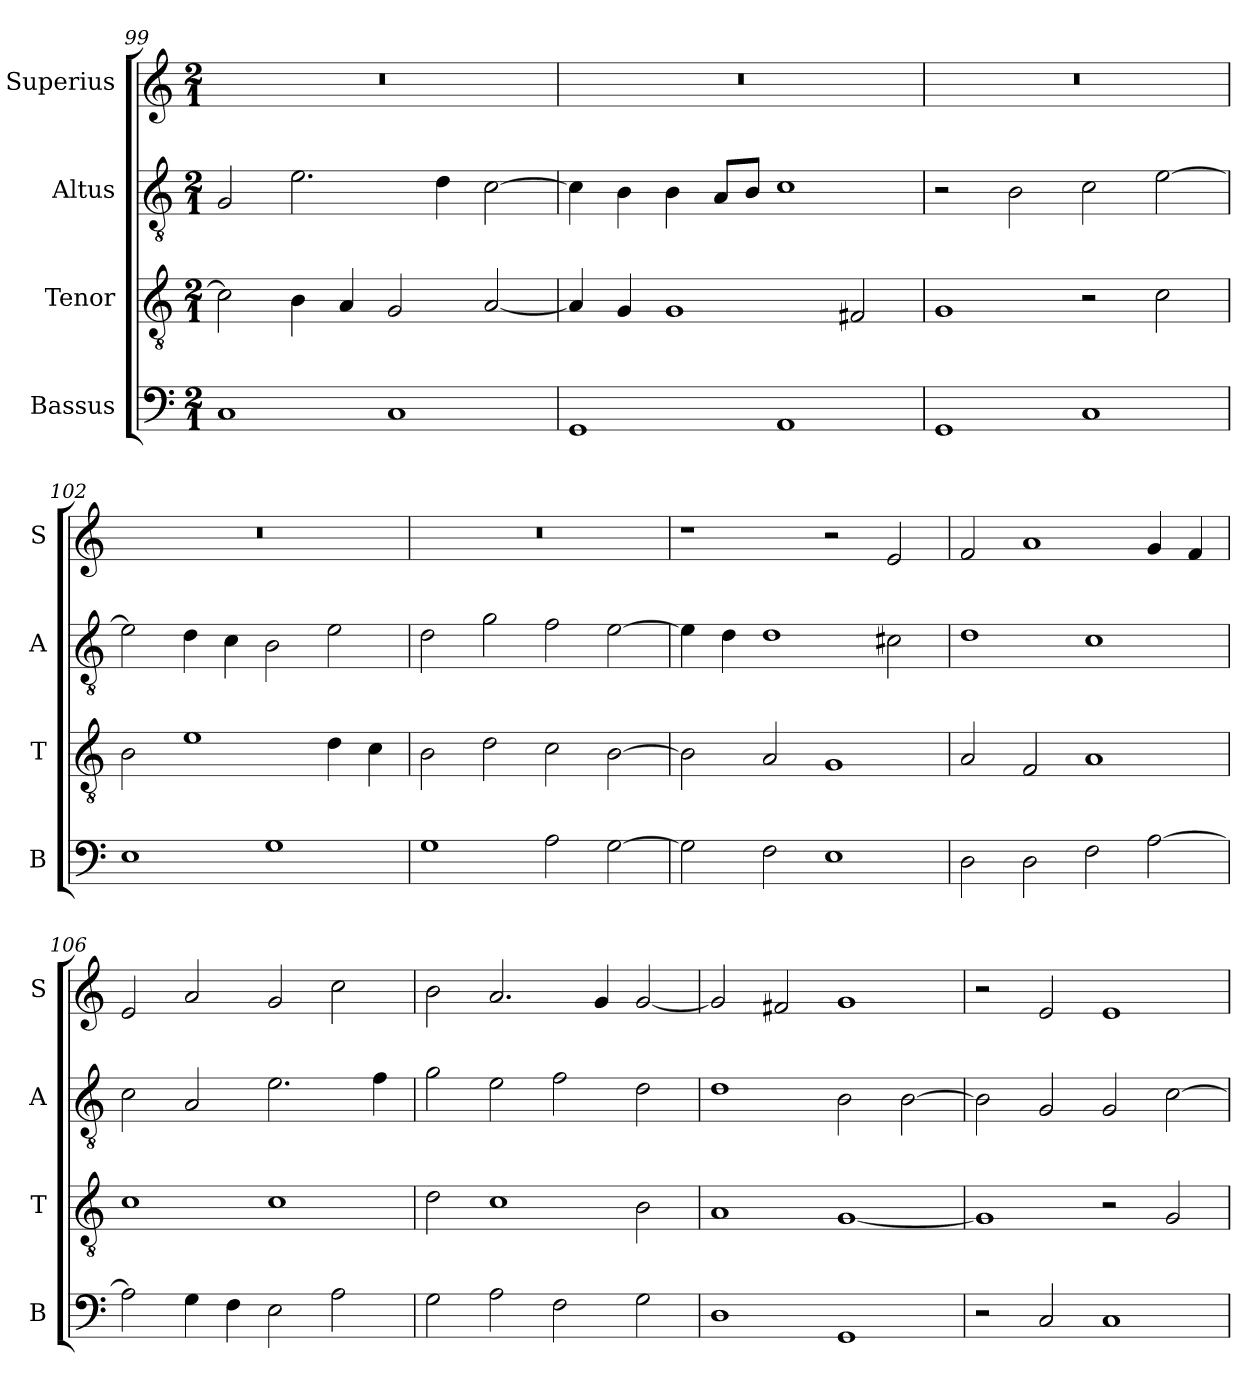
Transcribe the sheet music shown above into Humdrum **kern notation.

**kern	**kern	**kern	**kern
*part4	*part3	*part2	*part1
*staff4	*staff3	*staff2	*staff1
*I"Bassus	*I"Tenor	*I"Altus	*I"Superius
*I'B	*I'T	*I'A	*I'S
*clefF4	*clefGv2	*clefGv2	*clefG2
*k[]	*k[]	*k[]	*k[]
*C:	*C:	*C:	*C:
*M2/1	*M2/1	*M2/1	*M2/1
=99	=99	=99	=99
1C	2c]	2G	0r
.	4B	2.e	.
.	4A	.	.
1C	2G	.	.
.	.	4d	.
.	[2A	[2c	.
=100	=100	=100	=100
1GG	4A]	4c]	0r
.	4G	4B	.
.	1G	4B	.
.	.	8AL	.
.	.	8BJ	.
1AA	.	1c	.
.	2F#X	.	.
=101	=101	=101	=101
1GG	1G	2r	0r
.	.	2B	.
1C	2r	2c	.
.	2c	[2e	.
=102	=102	=102	=102
1E	2B	2e]	0r
.	1e	4d	.
.	.	4c	.
1G	.	2B	.
.	4d	2e	.
.	4c	.	.
=103	=103	=103	=103
1G	2B	2d	0r
.	2d	2g	.
2A	2c	2f	.
[2G	[2B	[2e	.
=104	=104	=104	=104
2G]	2B]	4e]	1r
.	.	4d	.
2F	2A	1d	.
1E	1G	.	2r
.	.	2c#X	2e
=105	=105	=105	=105
2D	2A	1d	2f
2D	2F	.	1a
2F	1A	1c	.
[2A	.	.	4g
.	.	.	4f
=106	=106	=106	=106
2A]	1c	2c	2e
4G	.	2A	2a
4F	.	.	.
2E	1c	2.e	2g
2A	.	.	2cc
.	.	4f	.
=107	=107	=107	=107
2G	2d	2g	2b
2A	1c	2e	2.a
2F	.	2f	.
.	.	.	4g
2G	2B	2d	[2g
=108	=108	=108	=108
1D	1A	1d	2g]
.	.	.	2f#X
1GG	[1G	2B	1g
.	.	[2B	.
=109	=109	=109	=109
2r	1G]	2B]	2r
2C	.	2G	2e
1C	2r	2G	1e
.	2G	[2c	.
=	=	=	=
*-	*-	*-	*-
